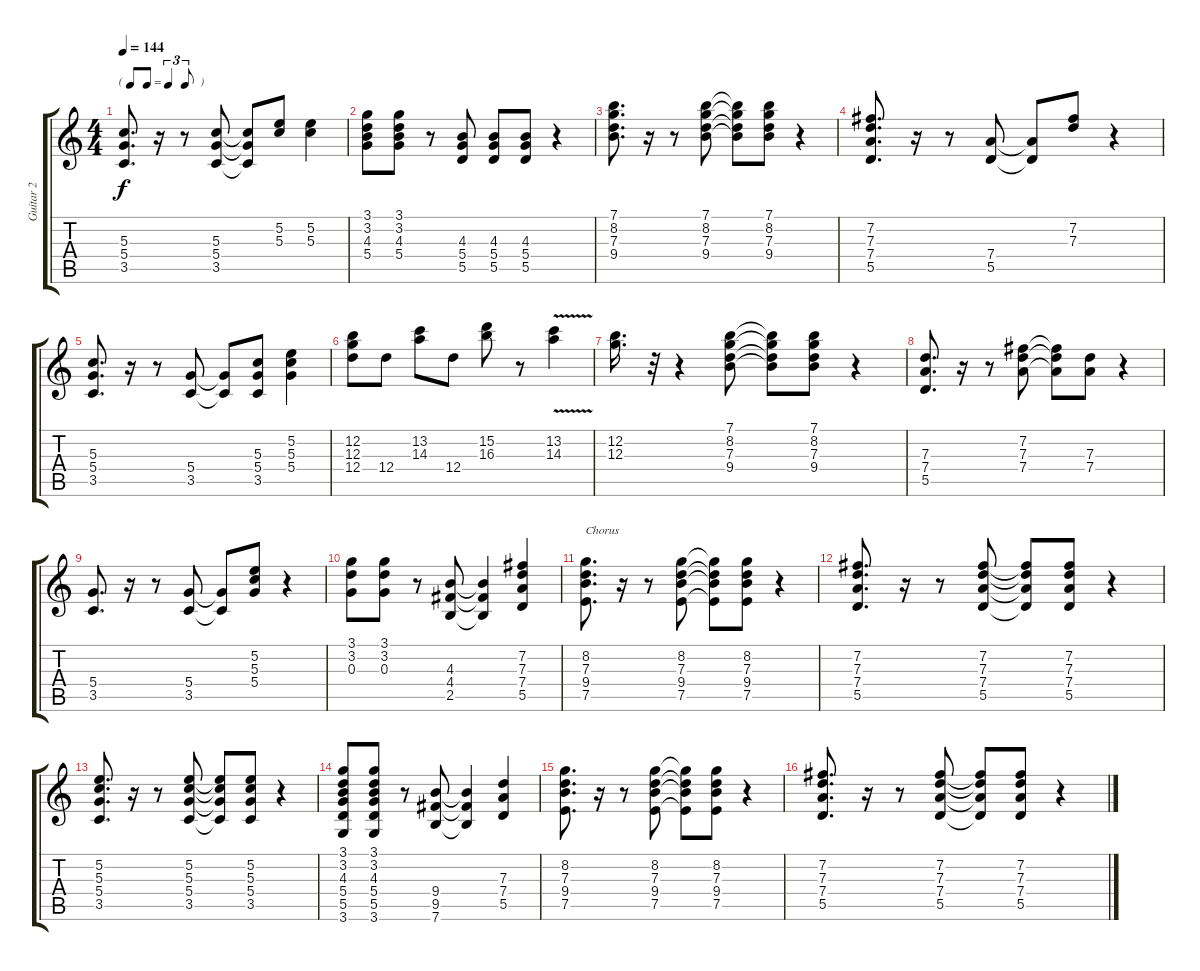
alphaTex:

\track ("Guitar 2" "Guitar 2") {instrument electricguitarclean}
\staff {score tabs}
\tuning (E4 B3 G3 D3 A2 E2) {hide}
\ts (4 4)
\tf triplet8th
\tempo 144
\clef g2
\ks c
(5.3 5.4 3.5).8{d dy f} r.16 r.8 (5.3 5.4 3.5).8 (5.3{t} 5.4{t} 3.5{t}).8 (5.2 5.3).8 (5.2 5.3).4 |
(3.1 3.2 4.3 5.4).8 (3.1 3.2 4.3 5.4).8 r.8 (4.3 5.4 5.5).8 (4.3 5.4 5.5).8 (4.3 5.4 5.5).8 r.4 |
(7.1 8.2 7.3 9.4).8{d} r.16 r.8 (7.1 8.2 7.3 9.4).8 (7.1{t} 8.2{t} 7.3{t} 9.4{t}).8 (7.1 8.2 7.3 9.4).8 r.4 |
(7.2 7.3 7.4 5.5).8{d} r.16 r.8 (7.4 5.5).8 (7.4{t} 5.5{t}).8 (7.2 7.3).8 r.4 |
(5.3 5.4 3.5).8{d} r.16 r.8 (5.4 3.5).8 (5.4{t} 3.5{t}).8 (5.3 5.4 3.5).8 (5.2 5.3 5.4).4 |
(12.2 12.3 12.4).8 12.4.8 (13.2 14.3).8 12.4.8 (15.2 16.3).8 r.8 (13.2{v} 14.3{v}).4 |
(12.2 12.3).16{d} r.32 r.4 (7.1 8.2 7.3 9.4).8 (7.1{t} 8.2{t} 7.3{t} 9.4{t}).8 (7.1 8.2 7.3 9.4).8 r.4 |
(7.3 7.4 5.5).8{d} r.16 r.8 (7.2 7.3 7.4).8 (7.2{t} 7.3{t} 7.4{t}).8 (7.3 7.4).8 r.4 |
(5.4 3.5).8{d} r.16 r.8 (5.4 3.5).8 (5.4{t} 3.5{t}).8 (5.2 5.3 5.4).8 r.4 |
(3.1 3.2 0.3).8 (3.1 3.2 0.3).8 r.8 (4.3 4.4 2.5).8 (4.3{t} 4.4{t} 2.5{t}).4 (7.2 7.3 7.4 5.5).4 |
(8.2 7.3 9.4 7.5).8{d txt "Chorus"} r.16 r.8 (8.2 7.3 9.4 7.5).8 (8.2{t} 7.3{t} 9.4{t} 7.5{t}).8 (8.2 7.3 9.4 7.5).8 r.4 |
(7.2 7.3 7.4 5.5).8{d} r.16 r.8 (7.2 7.3 7.4 5.5).8 (7.2{t} 7.3{t} 7.4{t} 5.5{t}).8 (7.2 7.3 7.4 5.5).8 r.4 |
(5.2 5.3 5.4 3.5).8{d} r.16 r.8 (5.2 5.3 5.4 3.5).8 (5.2{t} 5.3{t} 5.4{t} 3.5{t}).8 (5.2 5.3 5.4 3.5).8 r.4 |
(3.1 3.2 4.3 5.4 5.5 3.6).8 (3.1 3.2 4.3 5.4 5.5 3.6).8 r.8 (9.4 9.5 7.6).8 (9.4{t} 9.5{t} 7.6{t}).4 (7.3 7.4 5.5).4 |
(8.2 7.3 9.4 7.5).8{d} r.16 r.8 (8.2 7.3 9.4 7.5).8 (8.2{t} 7.3{t} 9.4{t} 7.5{t}).8 (8.2 7.3 9.4 7.5).8 r.4 |
(7.2 7.3 7.4 5.5).8{d} r.16 r.8 (7.2 7.3 7.4 5.5).8 (7.2{t} 7.3{t} 7.4{t} 5.5{t}).8 (7.2 7.3 7.4 5.5).8 r.4
